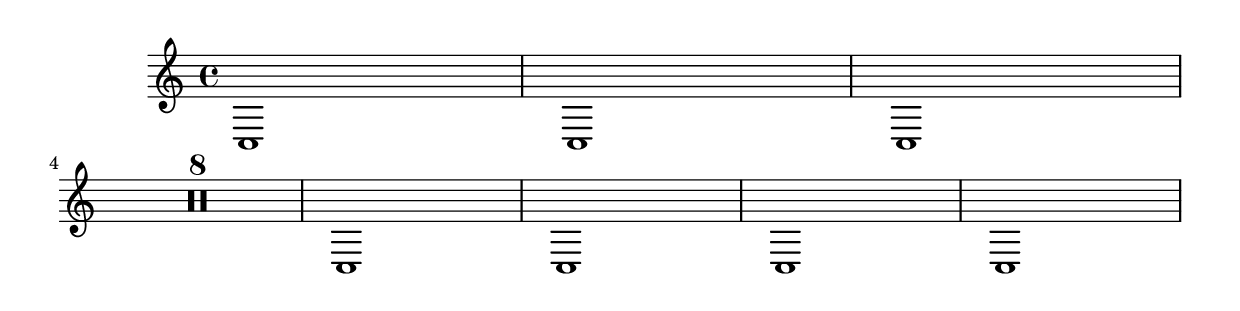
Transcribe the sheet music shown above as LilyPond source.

\version "1.3.146"


\score
{
	\notes { c1 c1 \property Score.skipBars = ##t c1 \break R1*8 c1 c1 c1 c1
	}
	\paper {

	}
}
